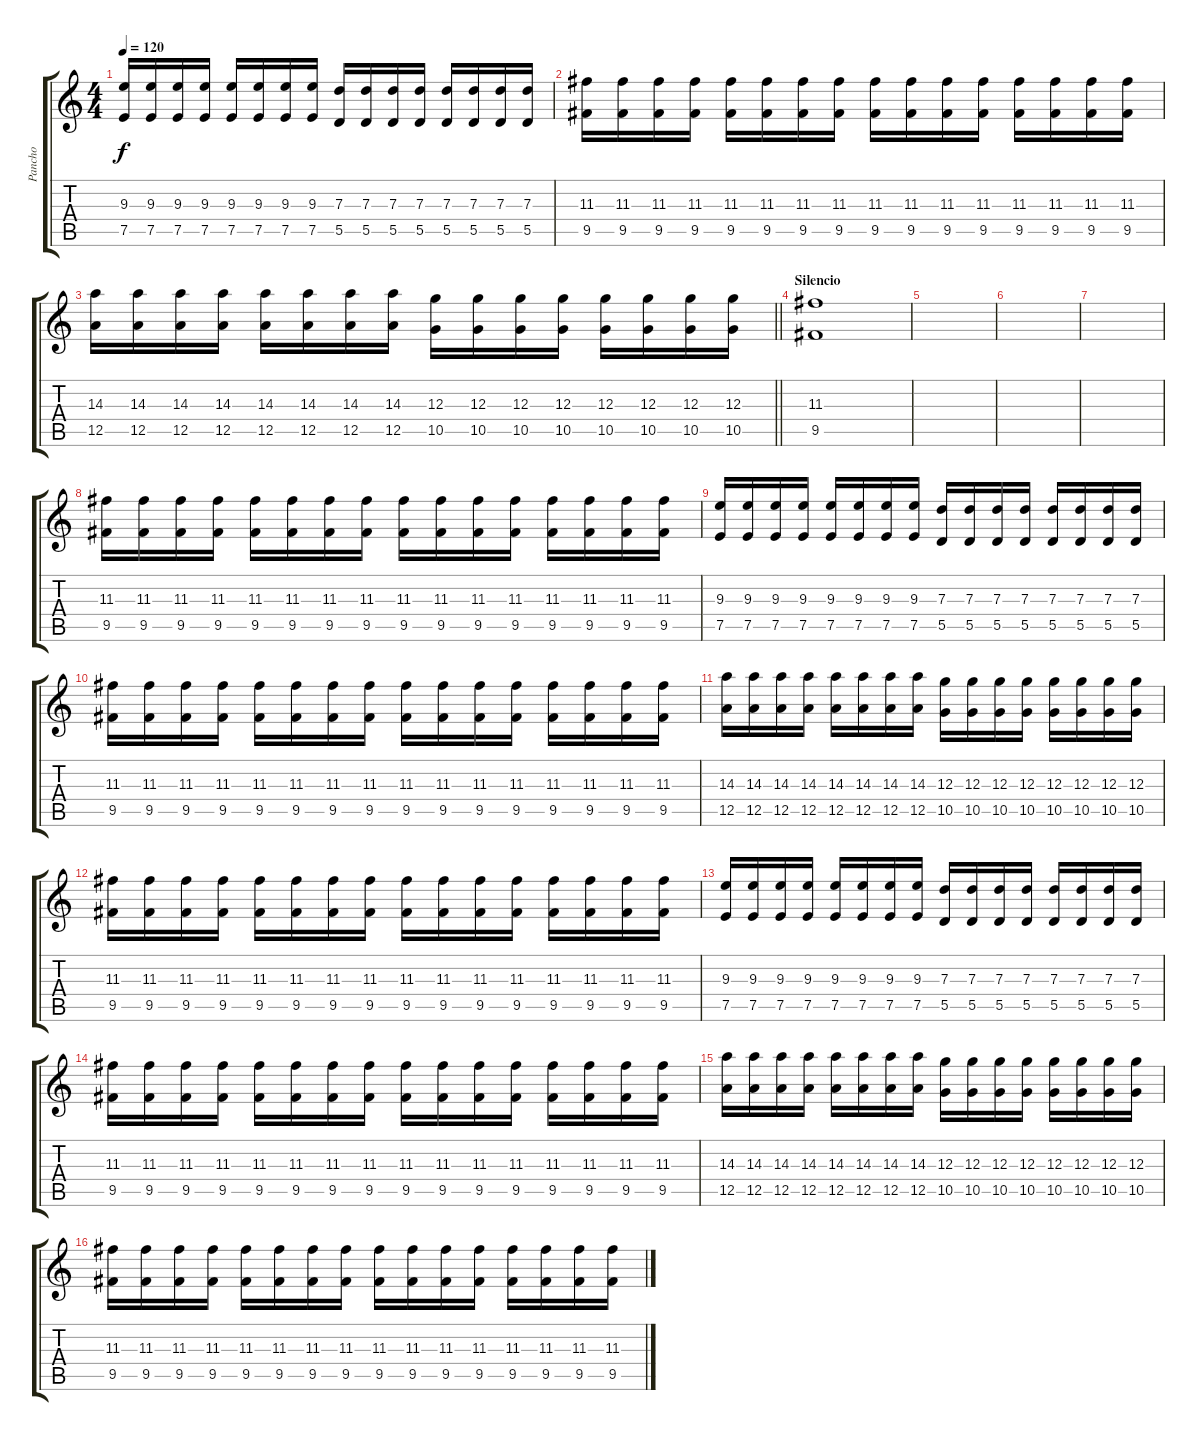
\track ("Pancho" "Pancho") {instrument overdrivenguitar}
\staff {score tabs}
\tuning (E4 B3 G3 D3 A2 E2) {hide}
\ts (4 4)
\tempo 120
\clef g2
\ks c
(9.3 7.5).16{dy f} (9.3 7.5).16 (9.3 7.5).16 (9.3 7.5).16 (9.3 7.5).16 (9.3 7.5).16 (9.3 7.5).16 (9.3 7.5).16 (7.3 5.5).16 (7.3 5.5).16 (7.3 5.5).16 (7.3 5.5).16 (7.3 5.5).16 (7.3 5.5).16 (7.3 5.5).16 (7.3 5.5).16 |
(11.3 9.5).16 (11.3 9.5).16 (11.3 9.5).16 (11.3 9.5).16 (11.3 9.5).16 (11.3 9.5).16 (11.3 9.5).16 (11.3 9.5).16 (11.3 9.5).16 (11.3 9.5).16 (11.3 9.5).16 (11.3 9.5).16 (11.3 9.5).16 (11.3 9.5).16 (11.3 9.5).16 (11.3 9.5).16 |
\barLineRight lightlight
(14.3 12.5).16 (14.3 12.5).16 (14.3 12.5).16 (14.3 12.5).16 (14.3 12.5).16 (14.3 12.5).16 (14.3 12.5).16 (14.3 12.5).16 (12.3 10.5).16 (12.3 10.5).16 (12.3 10.5).16 (12.3 10.5).16 (12.3 10.5).16 (12.3 10.5).16 (12.3 10.5).16 (12.3 10.5).16 |
\section ("" "Silencio")
(11.3 9.5).1 |
|
|
|
(11.3 9.5).16 (11.3 9.5).16 (11.3 9.5).16 (11.3 9.5).16 (11.3 9.5).16 (11.3 9.5).16 (11.3 9.5).16 (11.3 9.5).16 (11.3 9.5).16 (11.3 9.5).16 (11.3 9.5).16 (11.3 9.5).16 (11.3 9.5).16 (11.3 9.5).16 (11.3 9.5).16 (11.3 9.5).16 |
(9.3 7.5).16 (9.3 7.5).16 (9.3 7.5).16 (9.3 7.5).16 (9.3 7.5).16 (9.3 7.5).16 (9.3 7.5).16 (9.3 7.5).16 (7.3 5.5).16 (7.3 5.5).16 (7.3 5.5).16 (7.3 5.5).16 (7.3 5.5).16 (7.3 5.5).16 (7.3 5.5).16 (7.3 5.5).16 |
(11.3 9.5).16 (11.3 9.5).16 (11.3 9.5).16 (11.3 9.5).16 (11.3 9.5).16 (11.3 9.5).16 (11.3 9.5).16 (11.3 9.5).16 (11.3 9.5).16 (11.3 9.5).16 (11.3 9.5).16 (11.3 9.5).16 (11.3 9.5).16 (11.3 9.5).16 (11.3 9.5).16 (11.3 9.5).16 |
(14.3 12.5).16 (14.3 12.5).16 (14.3 12.5).16 (14.3 12.5).16 (14.3 12.5).16 (14.3 12.5).16 (14.3 12.5).16 (14.3 12.5).16 (12.3 10.5).16 (12.3 10.5).16 (12.3 10.5).16 (12.3 10.5).16 (12.3 10.5).16 (12.3 10.5).16 (12.3 10.5).16 (12.3 10.5).16 |
(11.3 9.5).16 (11.3 9.5).16 (11.3 9.5).16 (11.3 9.5).16 (11.3 9.5).16 (11.3 9.5).16 (11.3 9.5).16 (11.3 9.5).16 (11.3 9.5).16 (11.3 9.5).16 (11.3 9.5).16 (11.3 9.5).16 (11.3 9.5).16 (11.3 9.5).16 (11.3 9.5).16 (11.3 9.5).16 |
(9.3 7.5).16 (9.3 7.5).16 (9.3 7.5).16 (9.3 7.5).16 (9.3 7.5).16 (9.3 7.5).16 (9.3 7.5).16 (9.3 7.5).16 (7.3 5.5).16 (7.3 5.5).16 (7.3 5.5).16 (7.3 5.5).16 (7.3 5.5).16 (7.3 5.5).16 (7.3 5.5).16 (7.3 5.5).16 |
(11.3 9.5).16 (11.3 9.5).16 (11.3 9.5).16 (11.3 9.5).16 (11.3 9.5).16 (11.3 9.5).16 (11.3 9.5).16 (11.3 9.5).16 (11.3 9.5).16 (11.3 9.5).16 (11.3 9.5).16 (11.3 9.5).16 (11.3 9.5).16 (11.3 9.5).16 (11.3 9.5).16 (11.3 9.5).16 |
(14.3 12.5).16 (14.3 12.5).16 (14.3 12.5).16 (14.3 12.5).16 (14.3 12.5).16 (14.3 12.5).16 (14.3 12.5).16 (14.3 12.5).16 (12.3 10.5).16 (12.3 10.5).16 (12.3 10.5).16 (12.3 10.5).16 (12.3 10.5).16 (12.3 10.5).16 (12.3 10.5).16 (12.3 10.5).16 |
(11.3 9.5).16 (11.3 9.5).16 (11.3 9.5).16 (11.3 9.5).16 (11.3 9.5).16 (11.3 9.5).16 (11.3 9.5).16 (11.3 9.5).16 (11.3 9.5).16 (11.3 9.5).16 (11.3 9.5).16 (11.3 9.5).16 (11.3 9.5).16 (11.3 9.5).16 (11.3 9.5).16 (11.3 9.5).16
